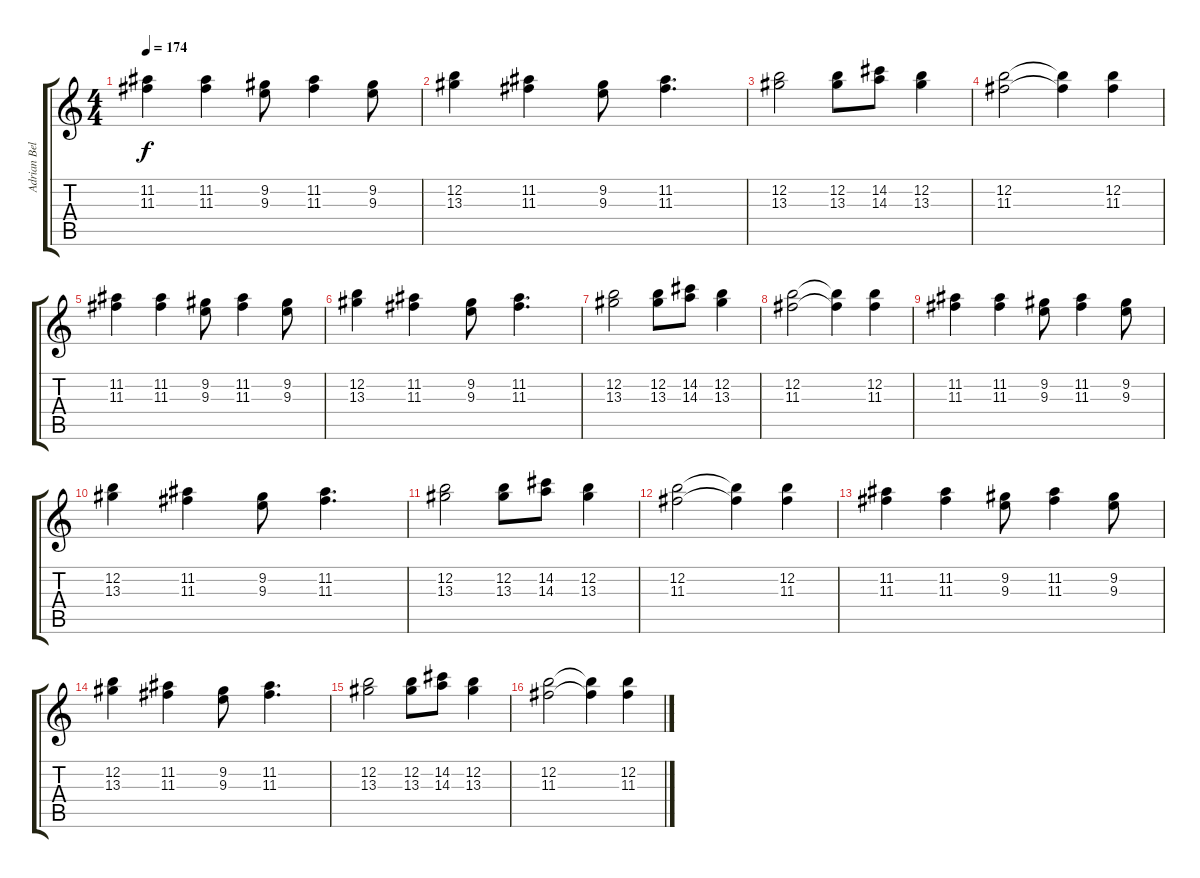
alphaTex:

\track ("Adrian Belew" "Adrian Bel") {instrument distortionguitar}
\staff {score tabs}
\tuning (E4 B3 G3 D3 A2 E2) {hide}
\ts (4 4)
\tempo 174
\clef g2
\ks c
(11.2 11.3).4{dy f} (11.2 11.3).4 (9.2 9.3).8 (11.2 11.3).4 (9.2 9.3).8 |
(12.2 13.3).4 (11.2 11.3).4 (9.2 9.3).8 (11.2 11.3).4{d} |
(12.2 13.3).2 (12.2 13.3).8 (14.2 14.3).8 (12.2 13.3).4 |
(12.2 11.3).2 (12.2{t} 11.3{t}).4 (12.2 11.3).4 |
(11.2 11.3).4 (11.2 11.3).4 (9.2 9.3).8 (11.2 11.3).4 (9.2 9.3).8 |
(12.2 13.3).4 (11.2 11.3).4 (9.2 9.3).8 (11.2 11.3).4{d} |
(12.2 13.3).2 (12.2 13.3).8 (14.2 14.3).8 (12.2 13.3).4 |
(12.2 11.3).2 (12.2{t} 11.3{t}).4 (12.2 11.3).4 |
(11.2 11.3).4 (11.2 11.3).4 (9.2 9.3).8 (11.2 11.3).4 (9.2 9.3).8 |
(12.2 13.3).4 (11.2 11.3).4 (9.2 9.3).8 (11.2 11.3).4{d} |
(12.2 13.3).2 (12.2 13.3).8 (14.2 14.3).8 (12.2 13.3).4 |
(12.2 11.3).2 (12.2{t} 11.3{t}).4 (12.2 11.3).4 |
(11.2 11.3).4 (11.2 11.3).4 (9.2 9.3).8 (11.2 11.3).4 (9.2 9.3).8 |
(12.2 13.3).4 (11.2 11.3).4 (9.2 9.3).8 (11.2 11.3).4{d} |
(12.2 13.3).2 (12.2 13.3).8 (14.2 14.3).8 (12.2 13.3).4 |
(12.2 11.3).2 (12.2{t} 11.3{t}).4 (12.2 11.3).4
